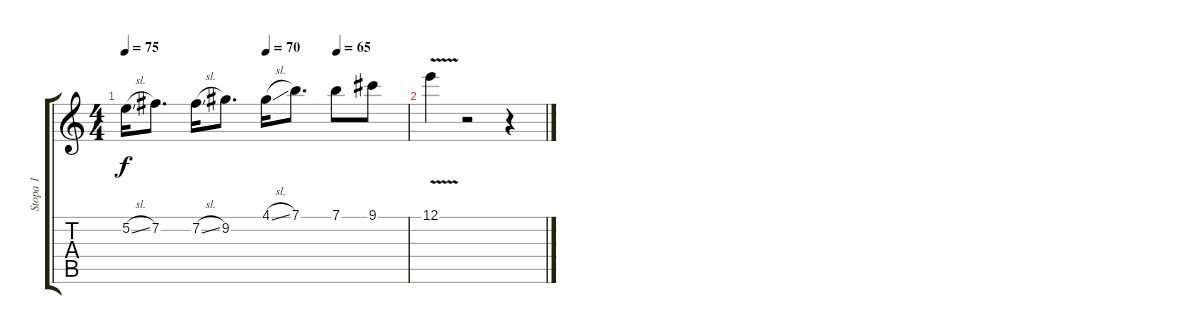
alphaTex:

\track ("Stopa 1" "Stopa 1") {instrument overdrivenguitar}
\staff {score tabs}
\tuning (E4 B3 G3 D3 A2 E2) {hide}
\ts (4 4)
\tempo 75
\tempo (70 0.5)
\tempo (65 0.75)
\clef g2
\ks c
5.2{sl}.16{dy f} 7.2.8{d} 7.2{sl}.16 9.2.8{d} 4.1{sl}.16 7.1.8{d} 7.1.8 9.1.8 |
12.1{v}.4 r.2 r.4
